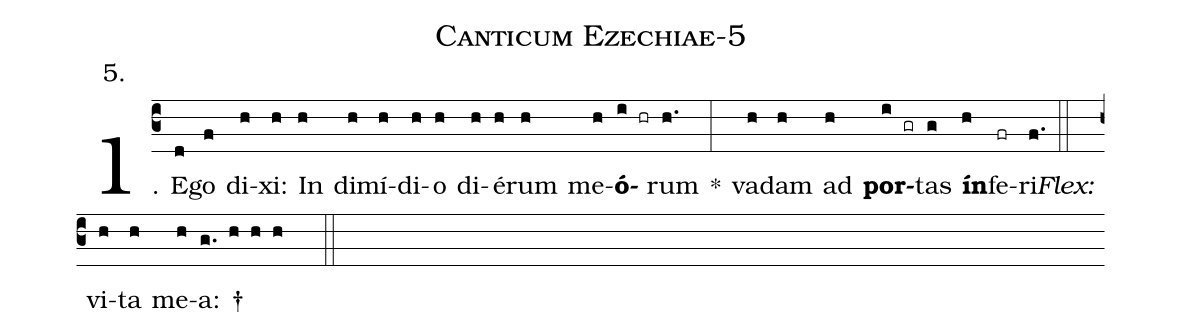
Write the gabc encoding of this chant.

name: Canticum Ezechiae-5;
annotation: 5.;
%%
(c3)1. E(d)go(f) di(h)xi:(h) In(h) di(h)mí(h)di(h)o(h) di(h)é(h)rum(h) me(h)<b>ó</b>(i hr)rum(h.) *(:) va(h)dam(h) ad(h) <b>por</b>(i gr)tas(g) <b>ín</b>(h)fe(fr)ri.(f.) (::)
<i>Flex:</i>()  vi(h)ta(h) me(h)a: †(g. h h h  ::)
